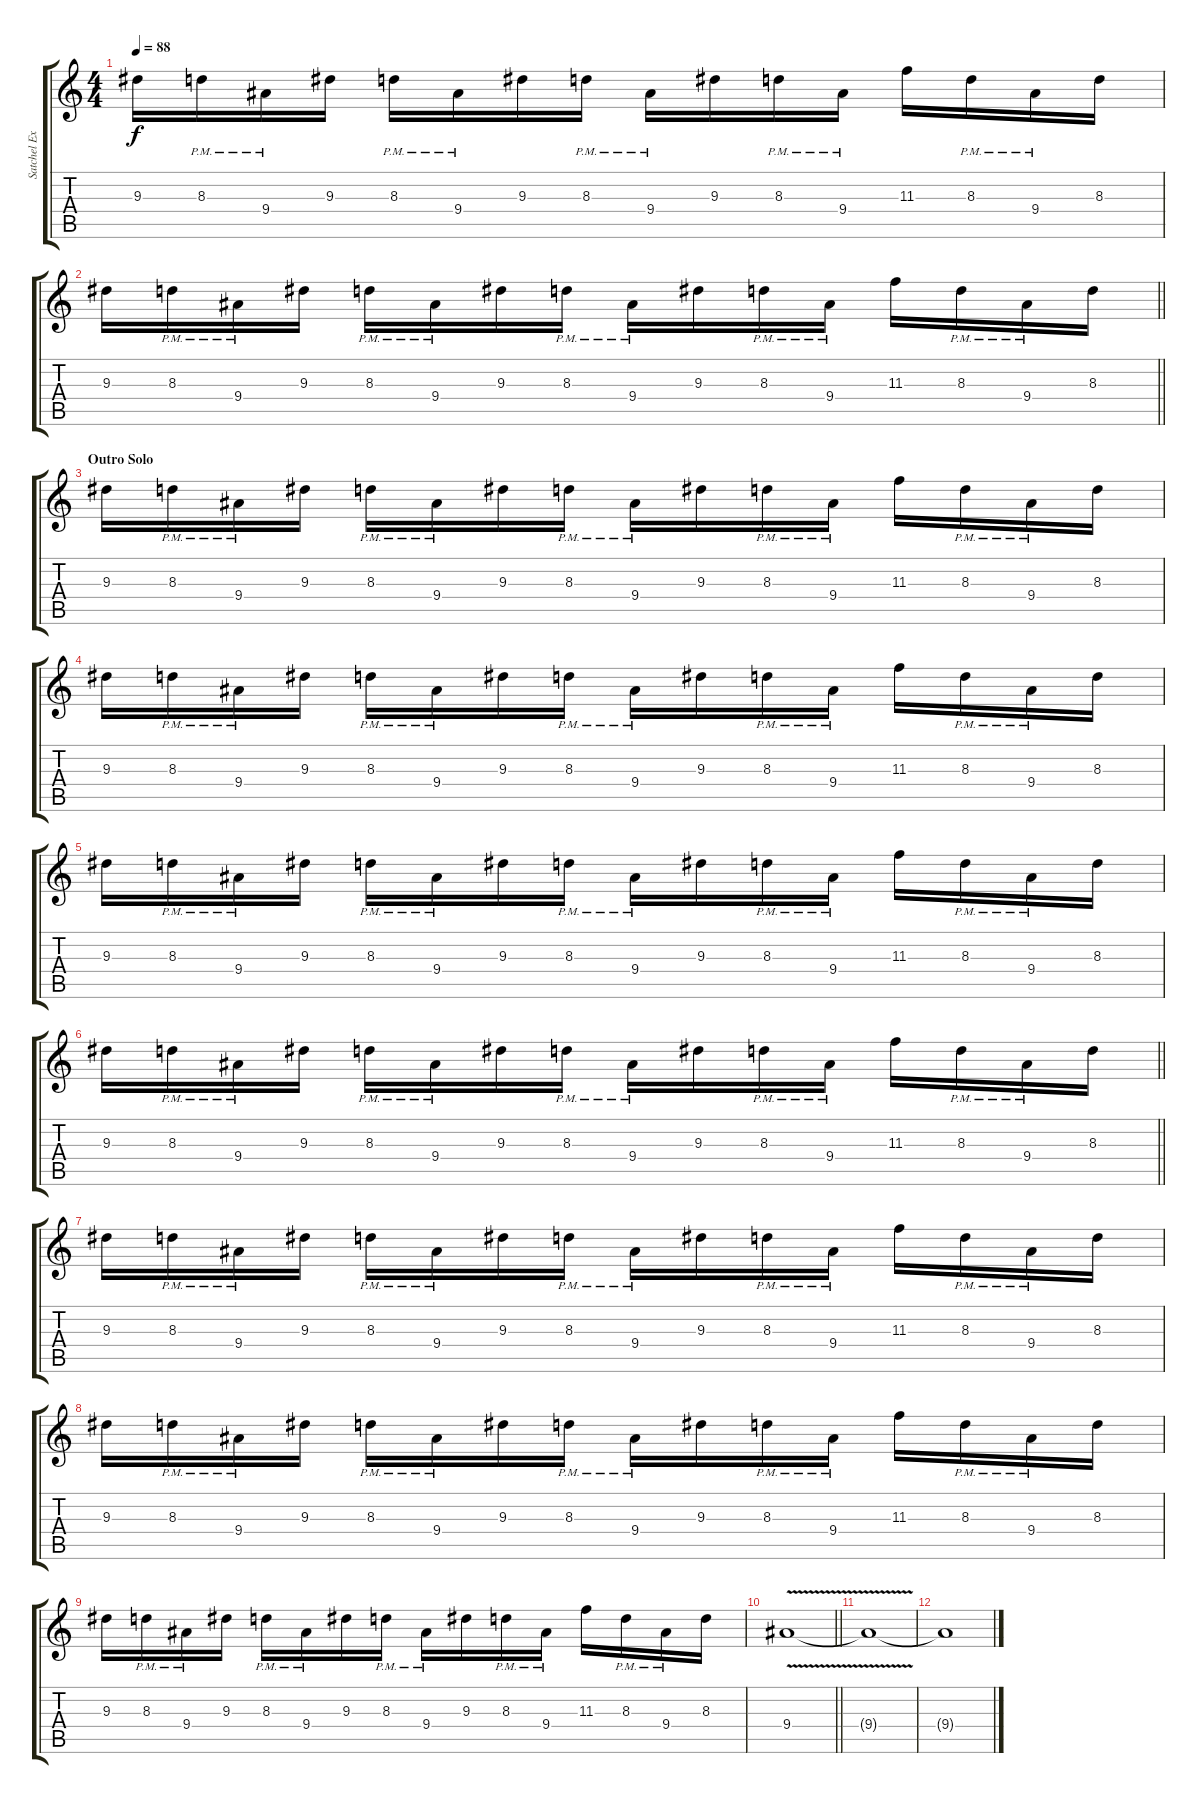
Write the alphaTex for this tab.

\track ("Satchel Extra" "Satchel Ex") {instrument distortionguitar}
\staff {score tabs}
\tuning (Eb4 Bb3 Gb3 Db3 Ab2 Eb2) {hide}
\ts (4 4)
\tempo 88
\clef g2
\ks c
9.3.16{dy f} 8.3{pm}.16 9.4{pm}.16 9.3.16 8.3{pm}.16 9.4{pm}.16 9.3.16 8.3{pm}.16 9.4{pm}.16 9.3.16 8.3{pm}.16 9.4{pm}.16 11.3.16 8.3{pm}.16 9.4{pm}.16 8.3.16 |
\barLineRight lightlight
9.3.16 8.3{pm}.16 9.4{pm}.16 9.3.16 8.3{pm}.16 9.4{pm}.16 9.3.16 8.3{pm}.16 9.4{pm}.16 9.3.16 8.3{pm}.16 9.4{pm}.16 11.3.16 8.3{pm}.16 9.4{pm}.16 8.3.16 |
\section ("" "Outro Solo")
9.3.16 8.3{pm}.16 9.4{pm}.16 9.3.16 8.3{pm}.16 9.4{pm}.16 9.3.16 8.3{pm}.16 9.4{pm}.16 9.3.16 8.3{pm}.16 9.4{pm}.16 11.3.16 8.3{pm}.16 9.4{pm}.16 8.3.16 |
9.3.16 8.3{pm}.16 9.4{pm}.16 9.3.16 8.3{pm}.16 9.4{pm}.16 9.3.16 8.3{pm}.16 9.4{pm}.16 9.3.16 8.3{pm}.16 9.4{pm}.16 11.3.16 8.3{pm}.16 9.4{pm}.16 8.3.16 |
9.3.16 8.3{pm}.16 9.4{pm}.16 9.3.16 8.3{pm}.16 9.4{pm}.16 9.3.16 8.3{pm}.16 9.4{pm}.16 9.3.16 8.3{pm}.16 9.4{pm}.16 11.3.16 8.3{pm}.16 9.4{pm}.16 8.3.16 |
\barLineRight lightlight
9.3.16 8.3{pm}.16 9.4{pm}.16 9.3.16 8.3{pm}.16 9.4{pm}.16 9.3.16 8.3{pm}.16 9.4{pm}.16 9.3.16 8.3{pm}.16 9.4{pm}.16 11.3.16 8.3{pm}.16 9.4{pm}.16 8.3.16 |
9.3.16 8.3{pm}.16 9.4{pm}.16 9.3.16 8.3{pm}.16 9.4{pm}.16 9.3.16 8.3{pm}.16 9.4{pm}.16 9.3.16 8.3{pm}.16 9.4{pm}.16 11.3.16 8.3{pm}.16 9.4{pm}.16 8.3.16 |
9.3.16 8.3{pm}.16 9.4{pm}.16 9.3.16 8.3{pm}.16 9.4{pm}.16 9.3.16 8.3{pm}.16 9.4{pm}.16 9.3.16 8.3{pm}.16 9.4{pm}.16 11.3.16 8.3{pm}.16 9.4{pm}.16 8.3.16 |
9.3.16 8.3{pm}.16 9.4{pm}.16 9.3.16 8.3{pm}.16 9.4{pm}.16 9.3.16 8.3{pm}.16 9.4{pm}.16 9.3.16 8.3{pm}.16 9.4{pm}.16 11.3.16 8.3{pm}.16 9.4{pm}.16 8.3.16 |
\barLineRight lightlight
9.4{v}.1 |
9.4{t}.1 |
9.4{t}.1
